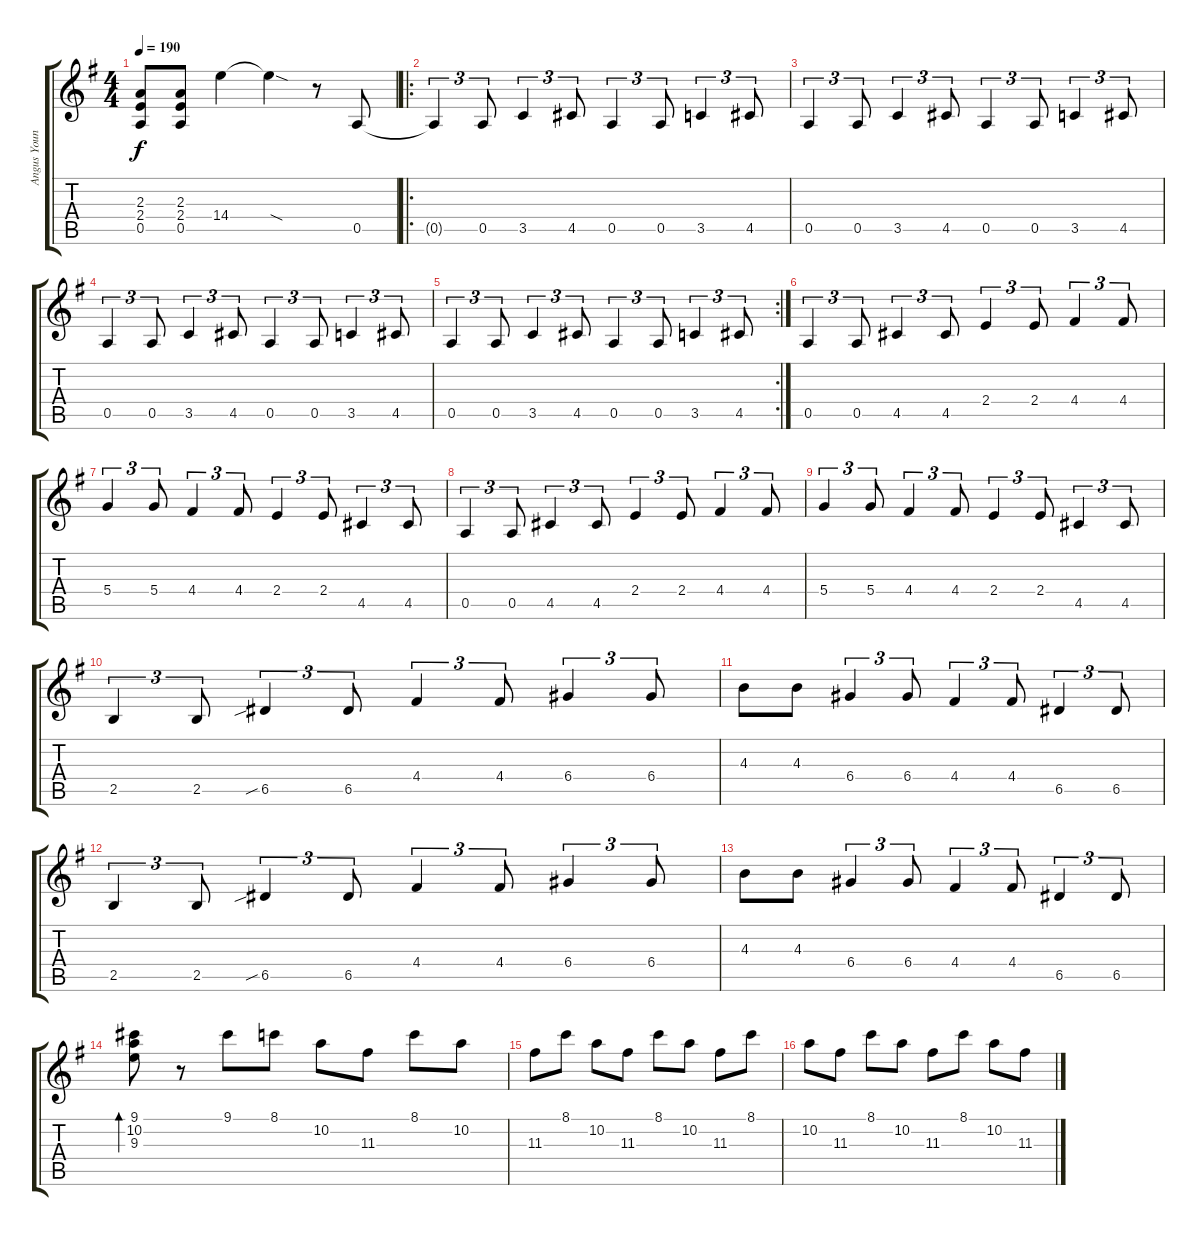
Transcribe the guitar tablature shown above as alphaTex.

\track ("Angus Young (Lead Guitar)" "Angus Youn") {instrument overdrivenguitar}
\staff {score tabs}
\tuning (E4 B3 G3 D3 A2 E2) {hide}
\ts (4 4)
\tempo 190
\clef g2
\ks g
(2.3{t} 2.4{t} 0.5{t}).8{dy f} (2.3 2.4 0.5).8 14.4.4 14.4{sod t}.4 r.8 0.5.8 |
\ro
0.5{t}.4{tu (3 2)} 0.5.8{tu (3 2)} 3.5.4{tu (3 2)} 4.5.8{tu (3 2)} 0.5.4{tu (3 2)} 0.5.8{tu (3 2)} 3.5.4{tu (3 2)} 4.5.8{tu (3 2)} |
0.5.4{tu (3 2)} 0.5.8{tu (3 2)} 3.5.4{tu (3 2)} 4.5.8{tu (3 2)} 0.5.4{tu (3 2)} 0.5.8{tu (3 2)} 3.5.4{tu (3 2)} 4.5.8{tu (3 2)} |
0.5.4{tu (3 2)} 0.5.8{tu (3 2)} 3.5.4{tu (3 2)} 4.5.8{tu (3 2)} 0.5.4{tu (3 2)} 0.5.8{tu (3 2)} 3.5.4{tu (3 2)} 4.5.8{tu (3 2)} |
\rc 2
0.5.4{tu (3 2)} 0.5.8{tu (3 2)} 3.5.4{tu (3 2)} 4.5.8{tu (3 2)} 0.5.4{tu (3 2)} 0.5.8{tu (3 2)} 3.5.4{tu (3 2)} 4.5.8{tu (3 2)} |
0.5.4{tu (3 2)} 0.5.8{tu (3 2)} 4.5.4{tu (3 2)} 4.5.8{tu (3 2)} 2.4.4{tu (3 2)} 2.4.8{tu (3 2)} 4.4.4{tu (3 2)} 4.4.8{tu (3 2)} |
5.4.4{tu (3 2)} 5.4.8{tu (3 2)} 4.4.4{tu (3 2)} 4.4.8{tu (3 2)} 2.4.4{tu (3 2)} 2.4.8{tu (3 2)} 4.5.4{tu (3 2)} 4.5.8{tu (3 2)} |
0.5.4{tu (3 2)} 0.5.8{tu (3 2)} 4.5.4{tu (3 2)} 4.5.8{tu (3 2)} 2.4.4{tu (3 2)} 2.4.8{tu (3 2)} 4.4.4{tu (3 2)} 4.4.8{tu (3 2)} |
5.4.4{tu (3 2)} 5.4.8{tu (3 2)} 4.4.4{tu (3 2)} 4.4.8{tu (3 2)} 2.4.4{tu (3 2)} 2.4.8{tu (3 2)} 4.5.4{tu (3 2)} 4.5.8{tu (3 2)} |
2.5.4{tu (3 2)} 2.5.8{tu (3 2)} 6.5{sib}.4{tu (3 2)} 6.5.8{tu (3 2)} 4.4.4{tu (3 2)} 4.4.8{tu (3 2)} 6.4.4{tu (3 2)} 6.4.8{tu (3 2)} |
4.3.8 4.3.8 6.4.4{tu (3 2)} 6.4.8{tu (3 2)} 4.4.4{tu (3 2)} 4.4.8{tu (3 2)} 6.5.4{tu (3 2)} 6.5.8{tu (3 2)} |
2.5.4{tu (3 2)} 2.5.8{tu (3 2)} 6.5{sib}.4{tu (3 2)} 6.5.8{tu (3 2)} 4.4.4{tu (3 2)} 4.4.8{tu (3 2)} 6.4.4{tu (3 2)} 6.4.8{tu (3 2)} |
4.3.8 4.3.8 6.4.4{tu (3 2)} 6.4.8{tu (3 2)} 4.4.4{tu (3 2)} 4.4.8{tu (3 2)} 6.5.4{tu (3 2)} 6.5.8{tu (3 2)} |
(9.1 10.2 9.3).8{bd 30} r.8 9.1.8 8.1.8 10.2.8 11.3.8 8.1.8 10.2.8 |
11.3.8 8.1.8 10.2.8 11.3.8 8.1.8 10.2.8 11.3.8 8.1.8 |
10.2.8 11.3.8 8.1.8 10.2.8 11.3.8 8.1.8 10.2.8 11.3.8
